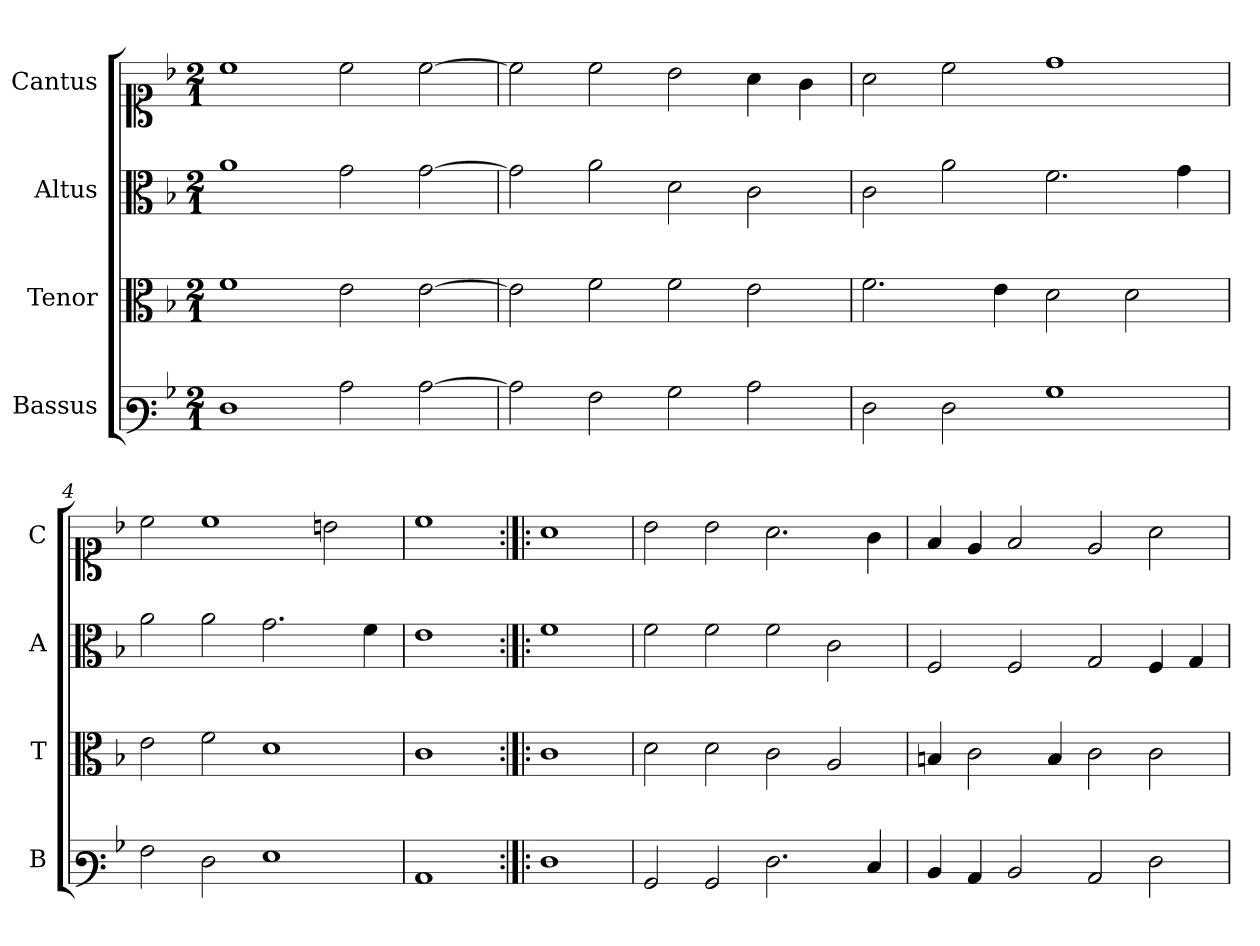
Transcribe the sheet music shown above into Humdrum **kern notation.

**kern	**kern	**kern	**kern
*part4	*part3	*part2	*part1
*staff4	*staff3	*staff2	*staff1
*I"Bassus	*I"Tenor	*I"Altus	*I"Cantus
*I'B	*I'T	*I'A	*I'C
*clefF3	*clefC3	*clefC3	*clefC1
*k[b-]	*k[b-]	*k[b-]	*k[b-]
*M2/1	*M2/1	*M2/1	*M2/1
=1	=1	=1	=1
1F	1f	1a	1cc
2c	2e	2g	2cc
[2c	[2e	[2g	[2cc
=2	=2	=2	=2
2c]	2e]	2g]	2cc]
2A	2f	2a	2cc
2B-	2f	2d	2b-
2c	2e	2c	4a
.	.	.	4g
=3	=3	=3	=3
2F	2.f	2c	2a
2F	.	2a	2cc
.	4e	.	.
1B-	2d	2.f	1dd
.	2d	.	.
.	.	4g	.
=4	=4	=4	=4
2A	2e	2a	2cc
2F	2f	2a	1cc
1G	1d	2.g	.
.	.	.	2bn
.	.	4f	.
=5	=5	=5	=5
1C	1c	1e	1cc
=:|!|:	=:|!|:	=:|!|:	=:|!|:
1F	1c	1f	1a
=6	=6	=6	=6
2BB-	2d	2f	2b-
2BB-	2d	2f	2b-
2.F	2c	2f	2.a
.	2A	2c	.
4E	.	.	4g
=7	=7	=7	=7
4D	4Bn	2F	4f
4C	2c	.	4e
2D	.	2F	2f
.	4B	.	.
2C	2c	2G	2e
2F	2c	4F	2a
.	.	4G	.
=	=	=	=
*-	*-	*-	*-
